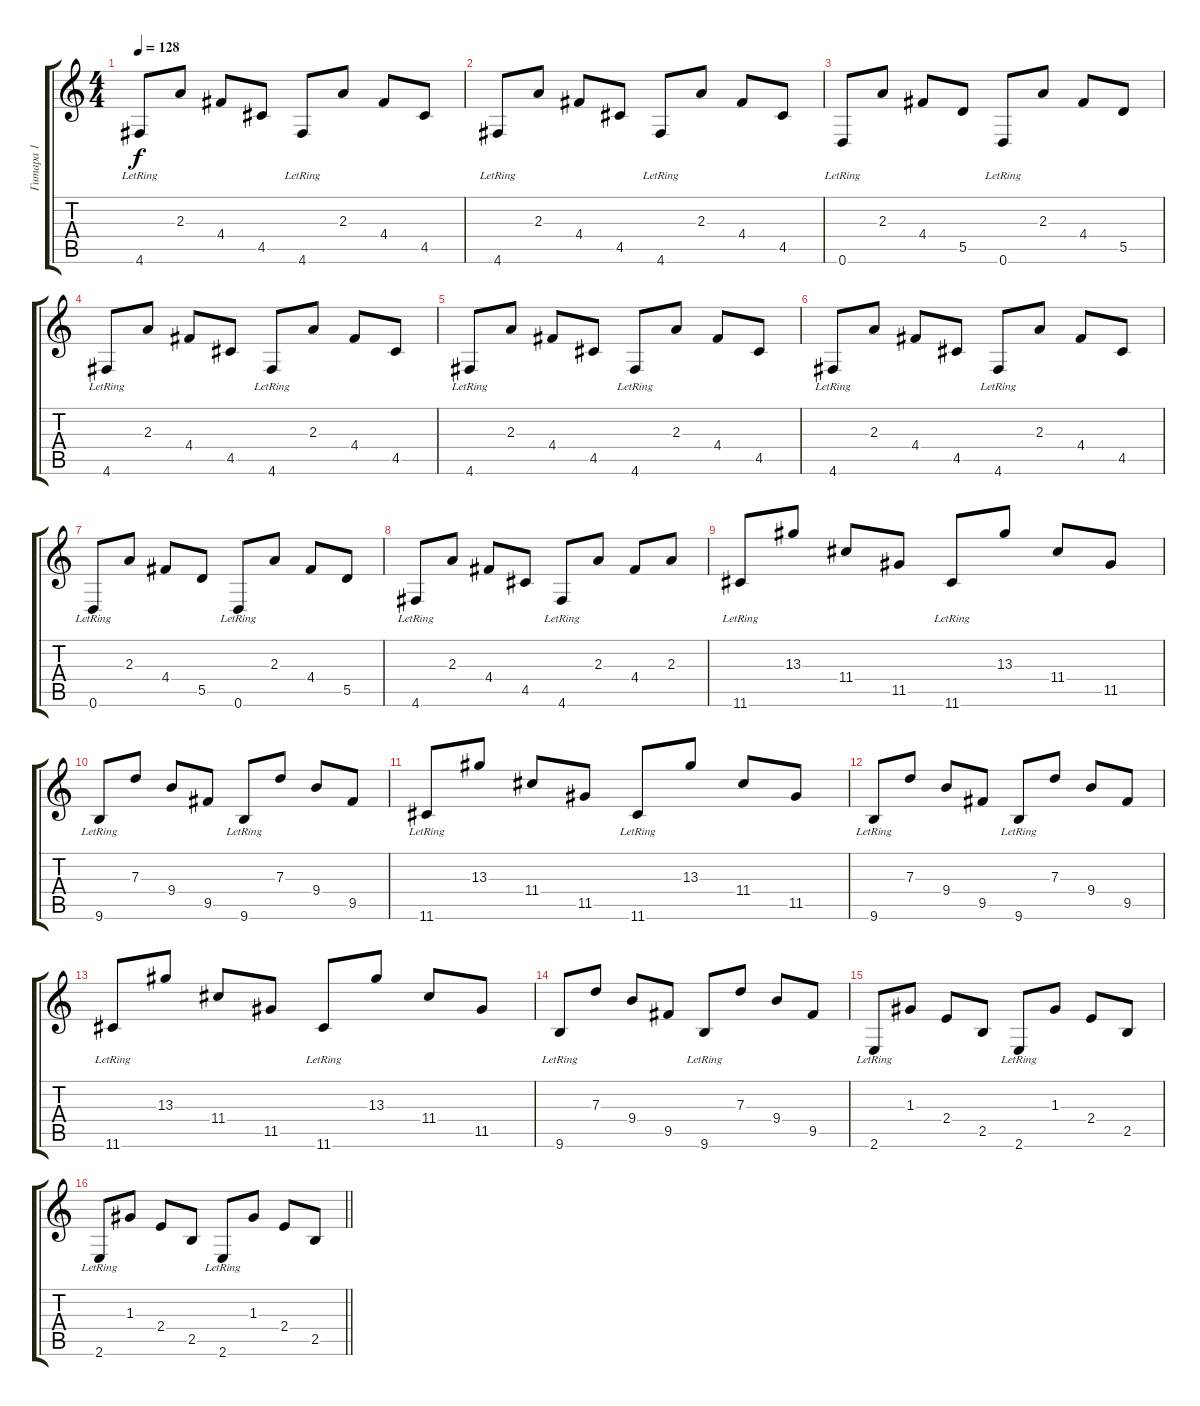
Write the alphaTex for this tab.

\track ("Гитара 1" "Гитара 1") {instrument acousticguitarnylon}
\staff {score tabs}
\tuning (E4 B3 G3 D3 A2 D2) {hide}
\ts (4 4)
\tempo 128
\clef g2
\ks c
4.6{lr}.8{dy f} 2.3.8 4.4.8 4.5.8 4.6{lr}.8 2.3.8 4.4.8 4.5.8 |
4.6{lr}.8 2.3.8 4.4.8 4.5.8 4.6{lr}.8 2.3.8 4.4.8 4.5.8 |
0.6{lr}.8 2.3.8 4.4.8 5.5.8 0.6{lr}.8 2.3.8 4.4.8 5.5.8 |
4.6{lr}.8 2.3.8 4.4.8 4.5.8 4.6{lr}.8 2.3.8 4.4.8 4.5.8 |
4.6{lr}.8 2.3.8 4.4.8 4.5.8 4.6{lr}.8 2.3.8 4.4.8 4.5.8 |
4.6{lr}.8 2.3.8 4.4.8 4.5.8 4.6{lr}.8 2.3.8 4.4.8 4.5.8 |
0.6{lr}.8 2.3.8 4.4.8 5.5.8 0.6{lr}.8 2.3.8 4.4.8 5.5.8 |
4.6{lr}.8 2.3.8 4.4.8 4.5.8 4.6{lr}.8 2.3.8 4.4.8 2.3.8 |
11.6{lr}.8 13.3.8 11.4.8 11.5.8 11.6{lr}.8 13.3.8 11.4.8 11.5.8 |
9.6{lr}.8 7.3.8 9.4.8 9.5.8 9.6{lr}.8 7.3.8 9.4.8 9.5.8 |
11.6{lr}.8 13.3.8 11.4.8 11.5.8 11.6{lr}.8 13.3.8 11.4.8 11.5.8 |
9.6{lr}.8 7.3.8 9.4.8 9.5.8 9.6{lr}.8 7.3.8 9.4.8 9.5.8 |
11.6{lr}.8 13.3.8 11.4.8 11.5.8 11.6{lr}.8 13.3.8 11.4.8 11.5.8 |
9.6{lr}.8 7.3.8 9.4.8 9.5.8 9.6{lr}.8 7.3.8 9.4.8 9.5.8 |
2.6{lr}.8 1.3.8 2.4.8 2.5.8 2.6{lr}.8 1.3.8 2.4.8 2.5.8 |
\barLineRight lightlight
2.6{lr}.8 1.3.8 2.4.8 2.5.8 2.6{lr}.8 1.3.8 2.4.8 2.5.8
